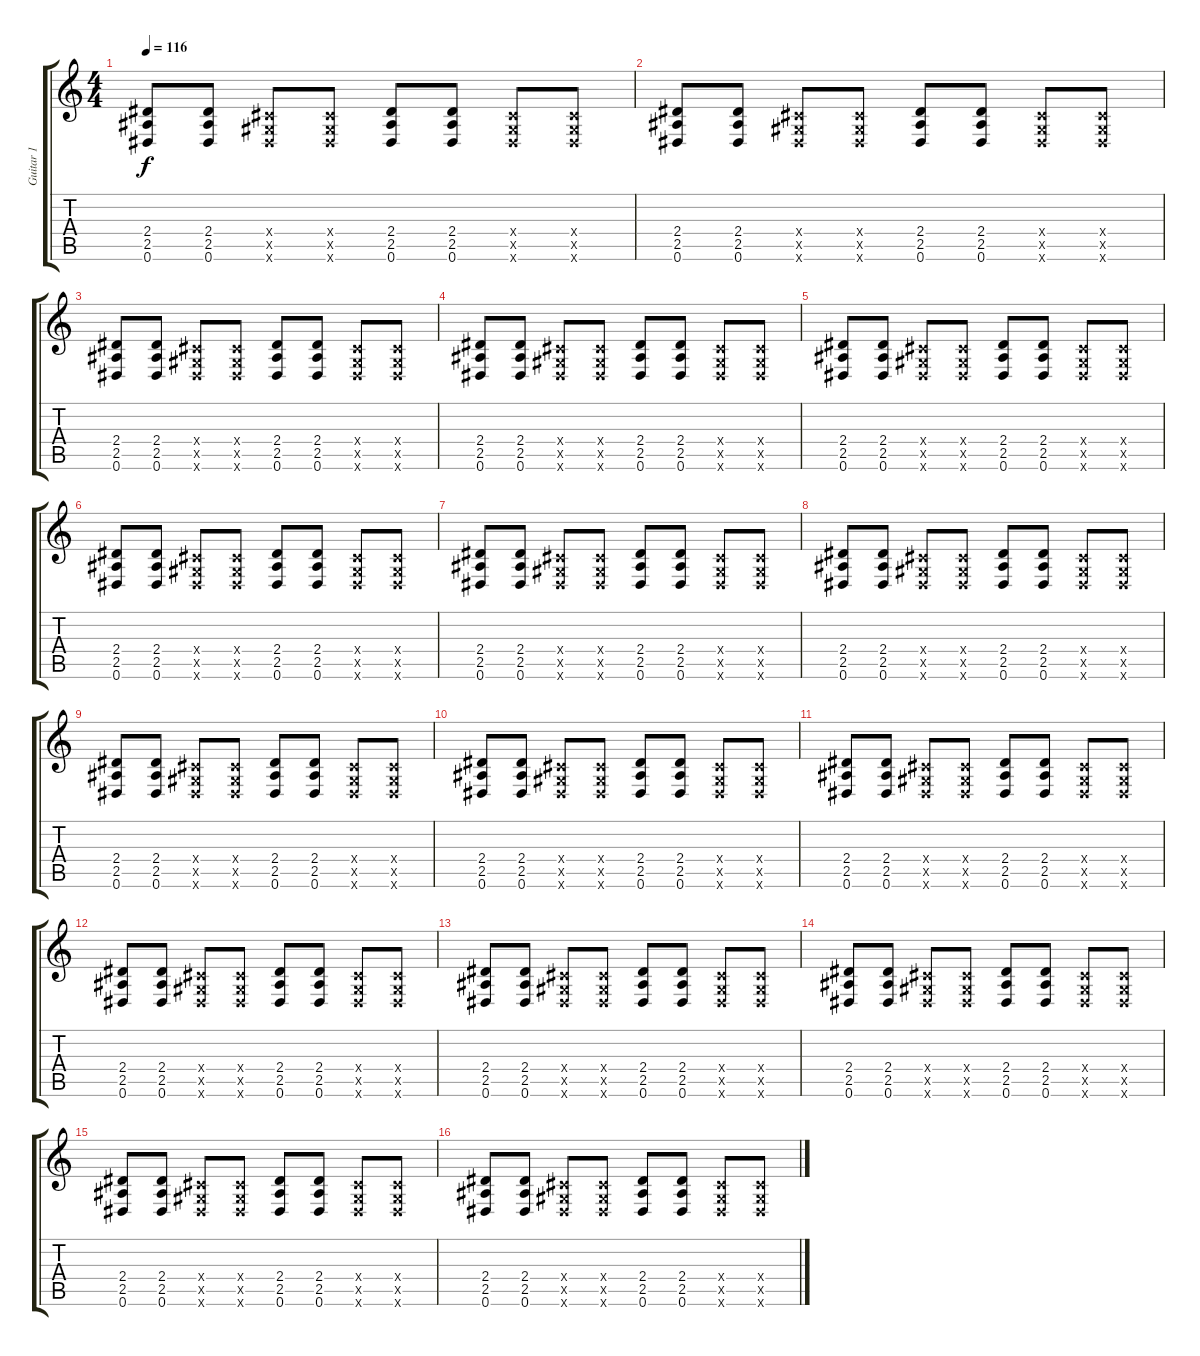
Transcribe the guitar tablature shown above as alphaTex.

\track ("Guitar 1" "Guitar 1") {instrument distortionguitar}
\staff {score tabs}
\tuning (Eb4 Bb3 Gb3 Db3 Ab2 Eb2) {hide}
\ts (4 4)
\tempo 116
\clef g2
\ks c
(2.4 2.5 0.6).8{dy f} (2.4 2.5 0.6).8 (0.4{x} 0.5{x} 0.6{x}).8 (0.4{x} 0.5{x} 0.6{x}).8 (2.4 2.5 0.6).8 (2.4 2.5 0.6).8 (0.4{x} 0.5{x} 0.6{x}).8 (0.4{x} 0.5{x} 0.6{x}).8 |
(2.4 2.5 0.6).8 (2.4 2.5 0.6).8 (0.4{x} 0.5{x} 0.6{x}).8 (0.4{x} 0.5{x} 0.6{x}).8 (2.4 2.5 0.6).8 (2.4 2.5 0.6).8 (0.4{x} 0.5{x} 0.6{x}).8 (0.4{x} 0.5{x} 0.6{x}).8 |
(2.4 2.5 0.6).8 (2.4 2.5 0.6).8 (0.4{x} 0.5{x} 0.6{x}).8 (0.4{x} 0.5{x} 0.6{x}).8 (2.4 2.5 0.6).8 (2.4 2.5 0.6).8 (0.4{x} 0.5{x} 0.6{x}).8 (0.4{x} 0.5{x} 0.6{x}).8 |
(2.4 2.5 0.6).8 (2.4 2.5 0.6).8 (0.4{x} 0.5{x} 0.6{x}).8 (0.4{x} 0.5{x} 0.6{x}).8 (2.4 2.5 0.6).8 (2.4 2.5 0.6).8 (0.4{x} 0.5{x} 0.6{x}).8 (0.4{x} 0.5{x} 0.6{x}).8 |
(2.4 2.5 0.6).8 (2.4 2.5 0.6).8 (0.4{x} 0.5{x} 0.6{x}).8 (0.4{x} 0.5{x} 0.6{x}).8 (2.4 2.5 0.6).8 (2.4 2.5 0.6).8 (0.4{x} 0.5{x} 0.6{x}).8 (0.4{x} 0.5{x} 0.6{x}).8 |
(2.4 2.5 0.6).8 (2.4 2.5 0.6).8 (0.4{x} 0.5{x} 0.6{x}).8 (0.4{x} 0.5{x} 0.6{x}).8 (2.4 2.5 0.6).8 (2.4 2.5 0.6).8 (0.4{x} 0.5{x} 0.6{x}).8 (0.4{x} 0.5{x} 0.6{x}).8 |
(2.4 2.5 0.6).8{volume 12} (2.4 2.5 0.6).8 (0.4{x} 0.5{x} 0.6{x}).8 (0.4{x} 0.5{x} 0.6{x}).8 (2.4 2.5 0.6).8 (2.4 2.5 0.6).8 (0.4{x} 0.5{x} 0.6{x}).8 (0.4{x} 0.5{x} 0.6{x}).8 |
(2.4 2.5 0.6).8 (2.4 2.5 0.6).8 (0.4{x} 0.5{x} 0.6{x}).8 (0.4{x} 0.5{x} 0.6{x}).8 (2.4 2.5 0.6).8 (2.4 2.5 0.6).8 (0.4{x} 0.5{x} 0.6{x}).8 (0.4{x} 0.5{x} 0.6{x}).8 |
(2.4 2.5 0.6).8{volume 9} (2.4 2.5 0.6).8 (0.4{x} 0.5{x} 0.6{x}).8 (0.4{x} 0.5{x} 0.6{x}).8 (2.4 2.5 0.6).8 (2.4 2.5 0.6).8 (0.4{x} 0.5{x} 0.6{x}).8 (0.4{x} 0.5{x} 0.6{x}).8 |
(2.4 2.5 0.6).8 (2.4 2.5 0.6).8 (0.4{x} 0.5{x} 0.6{x}).8 (0.4{x} 0.5{x} 0.6{x}).8 (2.4 2.5 0.6).8 (2.4 2.5 0.6).8 (0.4{x} 0.5{x} 0.6{x}).8 (0.4{x} 0.5{x} 0.6{x}).8 |
(2.4 2.5 0.6).8{volume 6} (2.4 2.5 0.6).8 (0.4{x} 0.5{x} 0.6{x}).8 (0.4{x} 0.5{x} 0.6{x}).8 (2.4 2.5 0.6).8 (2.4 2.5 0.6).8 (0.4{x} 0.5{x} 0.6{x}).8 (0.4{x} 0.5{x} 0.6{x}).8 |
(2.4 2.5 0.6).8 (2.4 2.5 0.6).8 (0.4{x} 0.5{x} 0.6{x}).8 (0.4{x} 0.5{x} 0.6{x}).8 (2.4 2.5 0.6).8 (2.4 2.5 0.6).8 (0.4{x} 0.5{x} 0.6{x}).8 (0.4{x} 0.5{x} 0.6{x}).8 |
(2.4 2.5 0.6).8{volume 3} (2.4 2.5 0.6).8 (0.4{x} 0.5{x} 0.6{x}).8 (0.4{x} 0.5{x} 0.6{x}).8 (2.4 2.5 0.6).8 (2.4 2.5 0.6).8 (0.4{x} 0.5{x} 0.6{x}).8 (0.4{x} 0.5{x} 0.6{x}).8 |
(2.4 2.5 0.6).8 (2.4 2.5 0.6).8 (0.4{x} 0.5{x} 0.6{x}).8 (0.4{x} 0.5{x} 0.6{x}).8 (2.4 2.5 0.6).8 (2.4 2.5 0.6).8 (0.4{x} 0.5{x} 0.6{x}).8 (0.4{x} 0.5{x} 0.6{x}).8 |
(2.4 2.5 0.6).8{volume 0} (2.4 2.5 0.6).8 (0.4{x} 0.5{x} 0.6{x}).8 (0.4{x} 0.5{x} 0.6{x}).8 (2.4 2.5 0.6).8 (2.4 2.5 0.6).8 (0.4{x} 0.5{x} 0.6{x}).8 (0.4{x} 0.5{x} 0.6{x}).8 |
(2.4 2.5 0.6).8 (2.4 2.5 0.6).8 (0.4{x} 0.5{x} 0.6{x}).8 (0.4{x} 0.5{x} 0.6{x}).8 (2.4 2.5 0.6).8 (2.4 2.5 0.6).8 (0.4{x} 0.5{x} 0.6{x}).8 (0.4{x} 0.5{x} 0.6{x}).8
